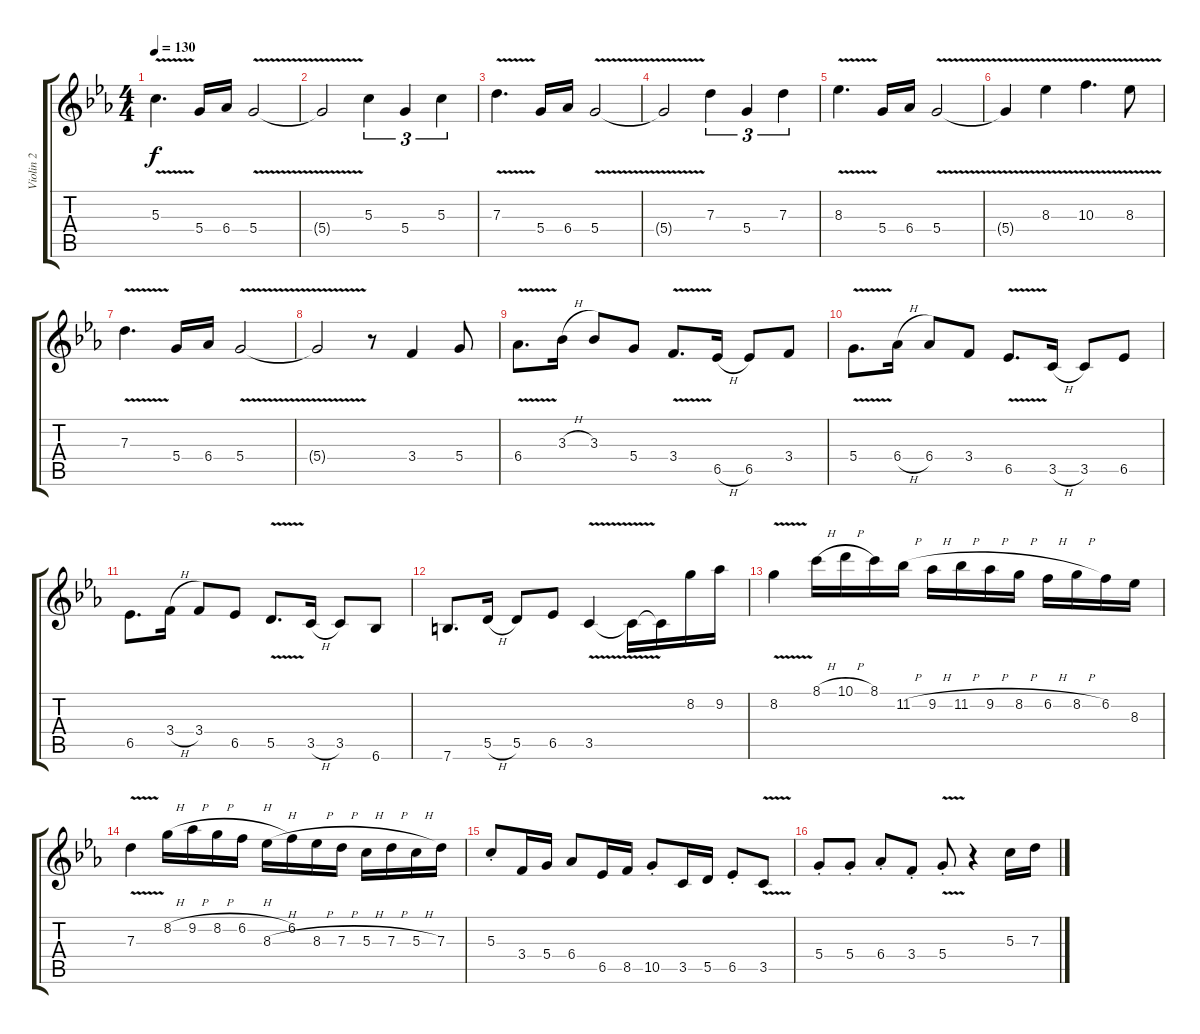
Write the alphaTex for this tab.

\track ("Violin 2" "Violin 2") {instrument distortionguitar}
\staff {score tabs}
\tuning (E4 B3 G3 D3 A2 E2) {hide}
\ts (4 4)
\tempo 130
\clef g2
\ks eb
5.3{v}.4{d dy f} 5.4.16 6.4.16 5.4{v}.2 |
5.4{t}.2 5.3.4{tu (3 2)} 5.4.4{tu (3 2)} 5.3.4{tu (3 2)} |
7.3{v}.4{d} 5.4.16 6.4.16 5.4{v}.2 |
5.4{t}.2 7.3.4{tu (3 2)} 5.4.4{tu (3 2)} 7.3.4{tu (3 2)} |
8.3{v}.4{d} 5.4.16 6.4.16 5.4{v}.2 |
5.4{t}.4 8.3{v}.4 10.3{v}.4{d} 8.3{v}.8 |
7.3{v}.4{d} 5.4.16 6.4.16 5.4{v}.2 |
5.4{t}.2 r.8 3.4.4 5.4.8 |
6.4{v}.8{d beam Down} 3.3{h}.16{beam Down} 3.3.8 5.4.8 3.4{v}.8{d} 6.5{h}.16 6.5.8 3.4.8 |
5.4{v}.8{d beam Down} 6.4{h}.16{beam Down} 6.4.8 3.4.8 6.5{v}.8{d} 3.5{h}.16 3.5.8 6.5.8 |
6.5.8{d beam Down} 3.4{h}.16{beam Down} 3.4.8 6.5.8 5.5{v}.8{d} 3.5{h}.16 3.5.8 6.6.8 |
7.6.8{d} 5.5{h}.16 5.5.8 6.5.8 3.5{v}.4 3.5{t}.16 3.5{t}.16 8.2.16 9.2.16 |
8.2{v}.4 8.1{h}.16 10.1{h}.16 8.1.16 11.2{h}.16 9.2{h}.16 11.2{h}.16 9.2{h}.16 8.2{h}.16 6.2{h}.16 8.2{h}.16 6.2.16 8.3.16 |
7.3{v}.4 8.2{h}.16 9.2{h}.16 8.2{h}.16 6.2{h}.16 8.3{h}.16 6.2.16 8.3{h}.16 7.3{h}.16 5.3{h}.16 7.3{h}.16 5.3{h}.16 7.3.16 |
5.3{st}.8 3.4.16 5.4.16 6.4.8 6.5.16 8.5.16 10.5{st}.8 3.5.16 5.5.16 6.5{st}.8 3.5{v st}.8 |
5.4{st}.8 5.4{st}.8 6.4{st}.8 3.4{st}.8 5.4{v st}.8 r.4 5.3.16 7.3.16
